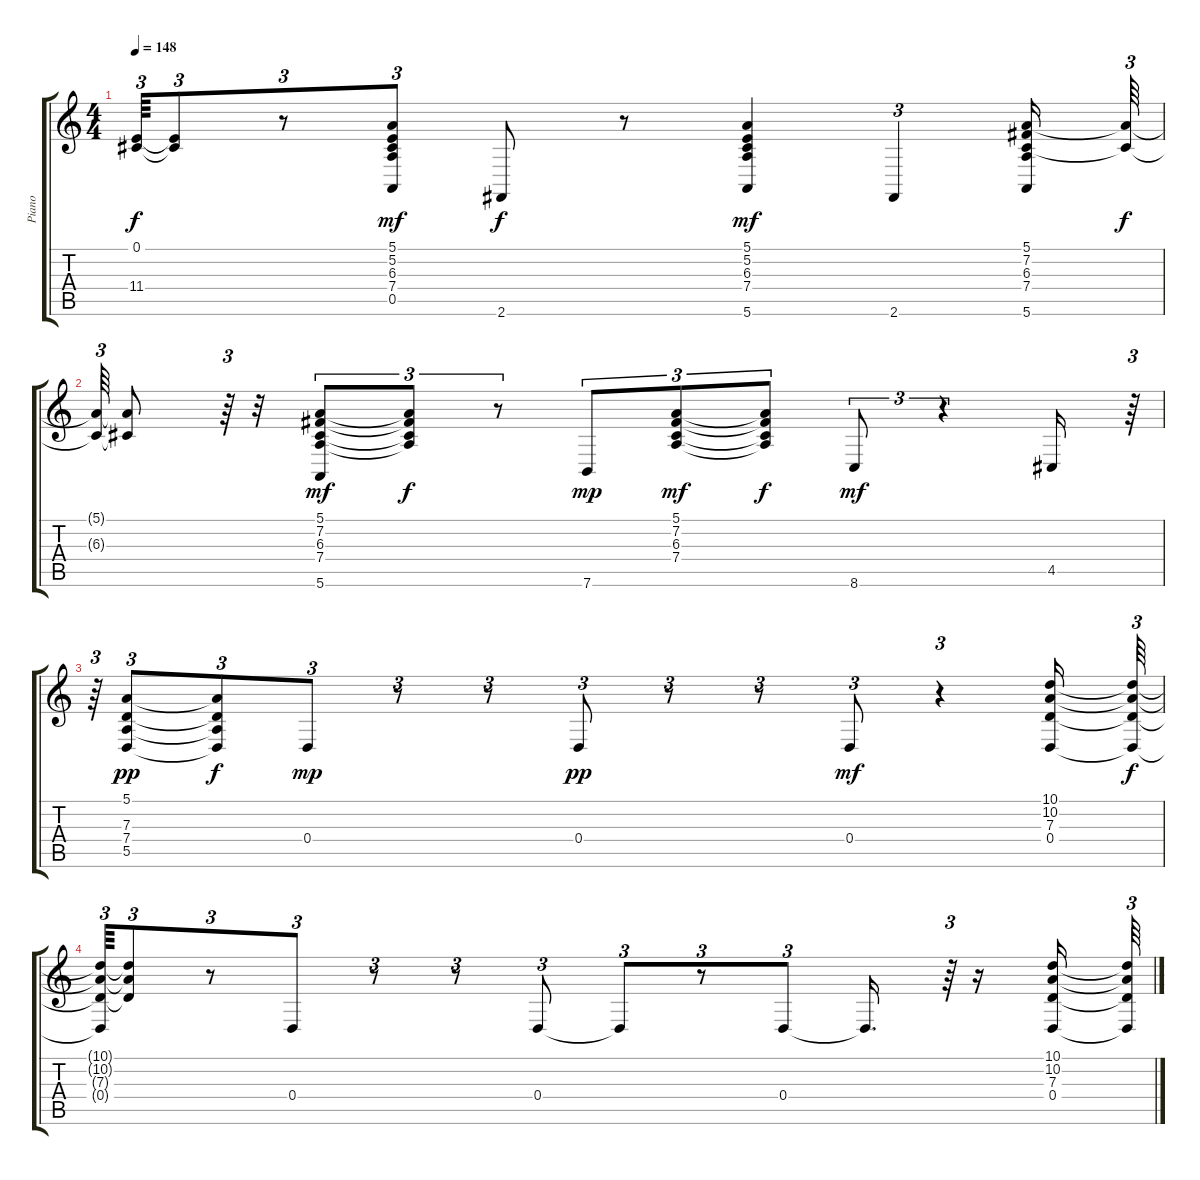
\track ("Piano" "Piano") {instrument acousticgrandpiano}
\staff {score tabs}
\tuning (E4 B3 G3 D3 A2 E2) {hide}
\ts (4 4)
\tempo 148
\clef g2
\ks c
(0.1{t} 11.4{t}).64{tu (3 2) dy f} (0.1{t} 11.4{t}).8{tu (3 2)} r.8{tu (3 2)} (5.1 5.2 6.3 7.4 0.5).8{tu (3 2) dy mf} 2.6.8{dy f} r.8 (5.1 5.2 6.3 7.4 5.6).4{dy mf} 2.6.4{tu (3 2)} (5.1 7.2 6.3 7.4 5.6).16 (5.1{t} 6.3{t}).64{tu (3 2) dy f} |
(5.1{t} 6.3{t}).64{tu (3 2)} (5.1{t} 6.3{t}).8 r.64{tu (3 2)} r.32 (5.1 7.2 6.3 7.4 5.6).8{tu (3 2) dy mf} (5.1{t} 7.2{t} 6.3{t} 7.4{t}).8{tu (3 2) dy f} r.8{tu (3 2)} 7.6.8{tu (3 2) dy mp} (5.1 7.2 6.3 7.4).8{tu (3 2) dy mf} (5.1{t} 7.2{t} 6.3{t} 7.4{t}).8{tu (3 2) dy f} 8.6.8{tu (3 2) dy mf} r.4{tu (3 2)} 4.5.16 r.64{tu (3 2)} |
r.64{tu (3 2)} (5.1 7.3 7.4 5.5).8{tu (3 2) dy pp} (5.1{t} 7.3{t} 7.4{t} 5.5{t}).8{tu (3 2) dy f} 0.4.8{tu (3 2) dy mp} r.8{tu (3 2)} r.8{tu (3 2)} 0.4.8{tu (3 2) dy pp} r.8{tu (3 2)} r.8{tu (3 2)} 0.4.8{tu (3 2) dy mf} r.4{tu (3 2)} (10.1 10.2 7.3 0.4).16 (10.1{t} 10.2{t} 7.3{t} 0.4{t}).64{tu (3 2) dy f} |
(10.1{t} 10.2{t} 7.3{t} 0.4{t}).64{tu (3 2)} (10.1{t} 10.2{t} 7.3{t}).8{tu (3 2)} r.8{tu (3 2)} 0.4.8{tu (3 2)} r.8{tu (3 2)} r.8{tu (3 2)} 0.4.8{tu (3 2)} 0.4{t}.8{tu (3 2)} r.8{tu (3 2)} 0.4.8{tu (3 2)} 0.4{t}.16{d} r.64{tu (3 2)} r.16 (10.1 10.2 7.3 0.4).16 (10.1{t} 10.2{t} 7.3{t} 0.4{t}).64{tu (3 2)}
